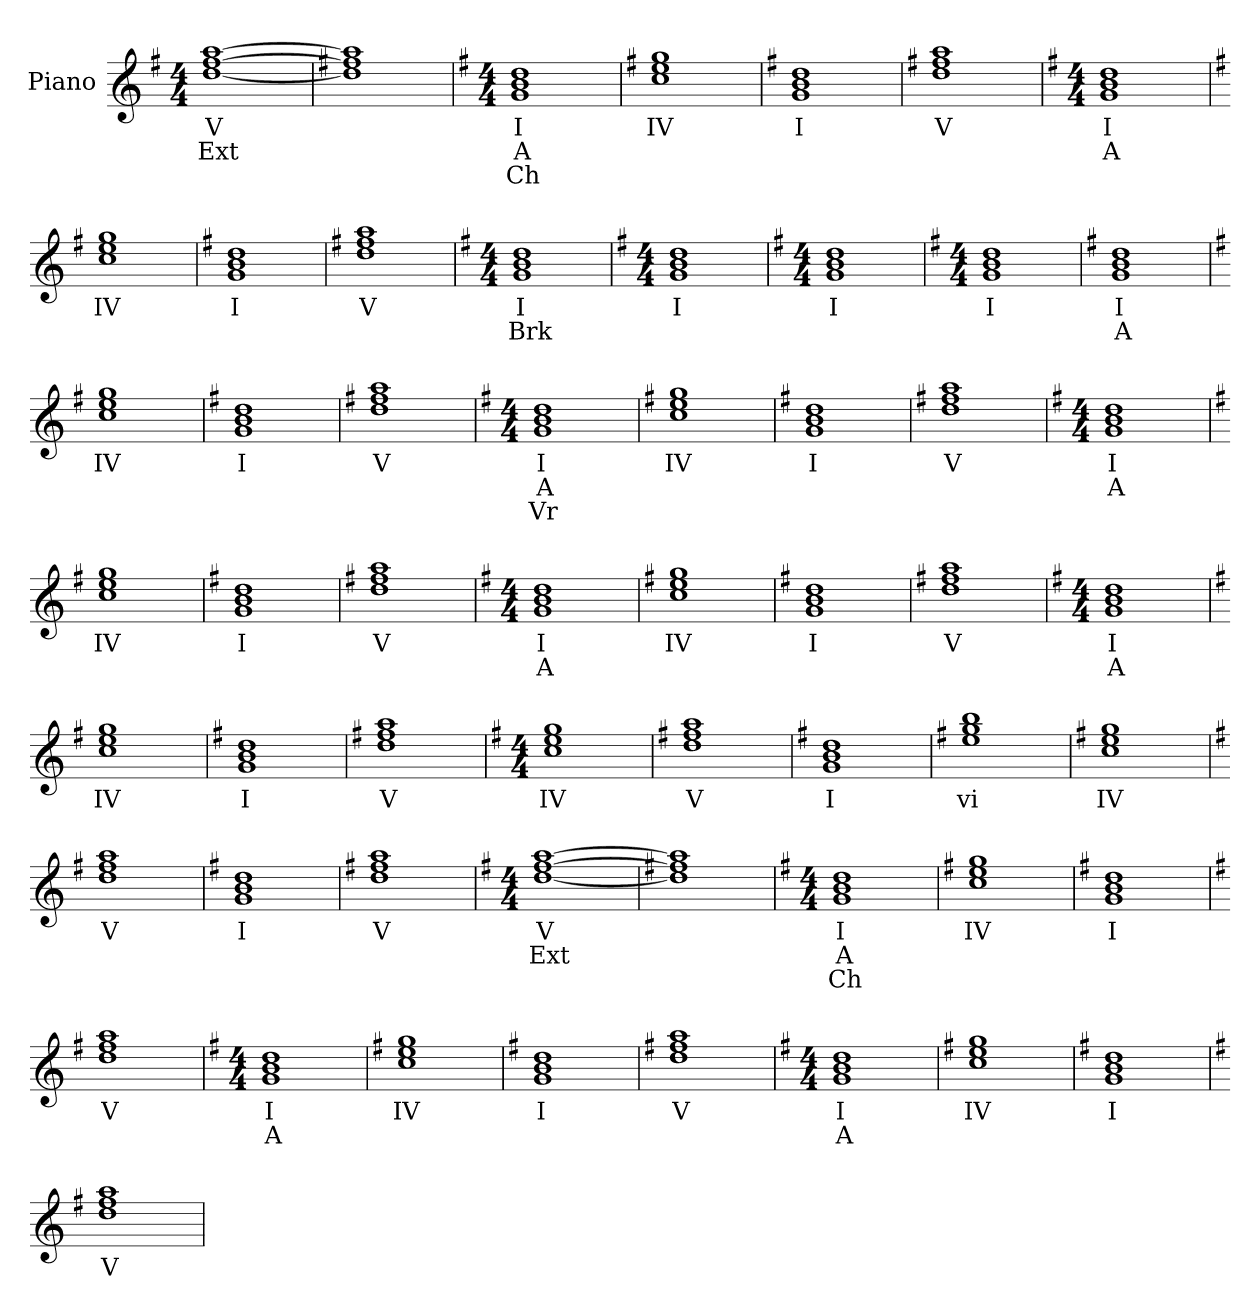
**kern	**text	**text	**text
*part1	*part1	*part1	*part1
*staff1	*staff1	*staff1	*staff1
*I"Piano	*	*	*
*I'Pno	*	*	*
*k[f#]	*	*	*
*G:	*	*	*
*M4/4	*	*	*
=	=	=	=
[1dd [1ff# [1aa	V	Ext	.
=	=	=	=
*k[f#]	*	*	*
*G:	*	*	*
1dd] 1ff#] 1aa]	.	.	.
=	=	=	=
*k[f#]	*	*	*
*G:	*	*	*
*M4/4	*	*	*
1g 1b 1dd	I	A	Ch
=	=	=	=
*k[f#]	*	*	*
*G:	*	*	*
1cc 1ee 1gg	IV	.	.
=	=	=	=
*k[f#]	*	*	*
*G:	*	*	*
1g 1b 1dd	I	.	.
=	=	=	=
*k[f#]	*	*	*
*G:	*	*	*
1dd 1ff# 1aa	V	.	.
=	=	=	=
*k[f#]	*	*	*
*G:	*	*	*
*M4/4	*	*	*
1g 1b 1dd	I	A	.
=	=	=	=
*k[f#]	*	*	*
*G:	*	*	*
1cc 1ee 1gg	IV	.	.
=	=	=	=
*k[f#]	*	*	*
*G:	*	*	*
1g 1b 1dd	I	.	.
=	=	=	=
*k[f#]	*	*	*
*G:	*	*	*
1dd 1ff# 1aa	V	.	.
=	=	=	=
*k[f#]	*	*	*
*G:	*	*	*
*M4/4	*	*	*
1g 1b 1dd	I	Brk	.
=	=	=	=
*k[f#]	*	*	*
*G:	*	*	*
*M4/4	*	*	*
1g 1b 1dd	I	.	.
=	=	=	=
*k[f#]	*	*	*
*G:	*	*	*
*M4/4	*	*	*
1g 1b 1dd	I	.	.
=	=	=	=
*k[f#]	*	*	*
*G:	*	*	*
*M4/4	*	*	*
1g 1b 1dd	I	.	.
=	=	=	=
*k[f#]	*	*	*
*G:	*	*	*
1g 1b 1dd	I	A	.
=	=	=	=
*k[f#]	*	*	*
*G:	*	*	*
1cc 1ee 1gg	IV	.	.
=	=	=	=
*k[f#]	*	*	*
*G:	*	*	*
1g 1b 1dd	I	.	.
=	=	=	=
*k[f#]	*	*	*
*G:	*	*	*
1dd 1ff# 1aa	V	.	.
=	=	=	=
*k[f#]	*	*	*
*G:	*	*	*
*M4/4	*	*	*
1g 1b 1dd	I	A	Vr
=	=	=	=
*k[f#]	*	*	*
*G:	*	*	*
1cc 1ee 1gg	IV	.	.
=	=	=	=
*k[f#]	*	*	*
*G:	*	*	*
1g 1b 1dd	I	.	.
=	=	=	=
*k[f#]	*	*	*
*G:	*	*	*
1dd 1ff# 1aa	V	.	.
=	=	=	=
*k[f#]	*	*	*
*G:	*	*	*
*M4/4	*	*	*
1g 1b 1dd	I	A	.
=	=	=	=
*k[f#]	*	*	*
*G:	*	*	*
1cc 1ee 1gg	IV	.	.
=	=	=	=
*k[f#]	*	*	*
*G:	*	*	*
1g 1b 1dd	I	.	.
=	=	=	=
*k[f#]	*	*	*
*G:	*	*	*
1dd 1ff# 1aa	V	.	.
=	=	=	=
*k[f#]	*	*	*
*G:	*	*	*
*M4/4	*	*	*
1g 1b 1dd	I	A	.
=	=	=	=
*k[f#]	*	*	*
*G:	*	*	*
1cc 1ee 1gg	IV	.	.
=	=	=	=
*k[f#]	*	*	*
*G:	*	*	*
1g 1b 1dd	I	.	.
=	=	=	=
*k[f#]	*	*	*
*G:	*	*	*
1dd 1ff# 1aa	V	.	.
=	=	=	=
*k[f#]	*	*	*
*G:	*	*	*
*M4/4	*	*	*
1g 1b 1dd	I	A	.
=	=	=	=
*k[f#]	*	*	*
*G:	*	*	*
1cc 1ee 1gg	IV	.	.
=	=	=	=
*k[f#]	*	*	*
*G:	*	*	*
1g 1b 1dd	I	.	.
=	=	=	=
*k[f#]	*	*	*
*G:	*	*	*
1dd 1ff# 1aa	V	.	.
=	=	=	=
*k[f#]	*	*	*
*G:	*	*	*
*M4/4	*	*	*
1cc 1ee 1gg	IV	.	.
=	=	=	=
*k[f#]	*	*	*
*G:	*	*	*
1dd 1ff# 1aa	V	.	.
=	=	=	=
*k[f#]	*	*	*
*G:	*	*	*
1g 1b 1dd	I	.	.
=	=	=	=
*k[f#]	*	*	*
*G:	*	*	*
1ee 1gg 1bb	vi	.	.
=	=	=	=
*k[f#]	*	*	*
*G:	*	*	*
1cc 1ee 1gg	IV	.	.
=	=	=	=
*k[f#]	*	*	*
*G:	*	*	*
1dd 1ff# 1aa	V	.	.
=	=	=	=
*k[f#]	*	*	*
*G:	*	*	*
1g 1b 1dd	I	.	.
=	=	=	=
*k[f#]	*	*	*
*G:	*	*	*
1dd 1ff# 1aa	V	.	.
=	=	=	=
*k[f#]	*	*	*
*G:	*	*	*
*M4/4	*	*	*
[1dd [1ff# [1aa	V	Ext	.
=	=	=	=
*k[f#]	*	*	*
*G:	*	*	*
1dd] 1ff#] 1aa]	.	.	.
=	=	=	=
*k[f#]	*	*	*
*G:	*	*	*
*M4/4	*	*	*
1g 1b 1dd	I	A	Ch
=	=	=	=
*k[f#]	*	*	*
*G:	*	*	*
1cc 1ee 1gg	IV	.	.
=	=	=	=
*k[f#]	*	*	*
*G:	*	*	*
1g 1b 1dd	I	.	.
=	=	=	=
*k[f#]	*	*	*
*G:	*	*	*
1dd 1ff# 1aa	V	.	.
=	=	=	=
*k[f#]	*	*	*
*G:	*	*	*
*M4/4	*	*	*
1g 1b 1dd	I	A	.
=	=	=	=
*k[f#]	*	*	*
*G:	*	*	*
1cc 1ee 1gg	IV	.	.
=	=	=	=
*k[f#]	*	*	*
*G:	*	*	*
1g 1b 1dd	I	.	.
=	=	=	=
*k[f#]	*	*	*
*G:	*	*	*
1dd 1ff# 1aa	V	.	.
=	=	=	=
*k[f#]	*	*	*
*G:	*	*	*
*M4/4	*	*	*
1g 1b 1dd	I	A	.
=	=	=	=
*k[f#]	*	*	*
*G:	*	*	*
1cc 1ee 1gg	IV	.	.
=	=	=	=
*k[f#]	*	*	*
*G:	*	*	*
1g 1b 1dd	I	.	.
=	=	=	=
*k[f#]	*	*	*
*G:	*	*	*
1dd 1ff# 1aa	V	.	.
=	=	=	=
*-	*-	*-	*-
